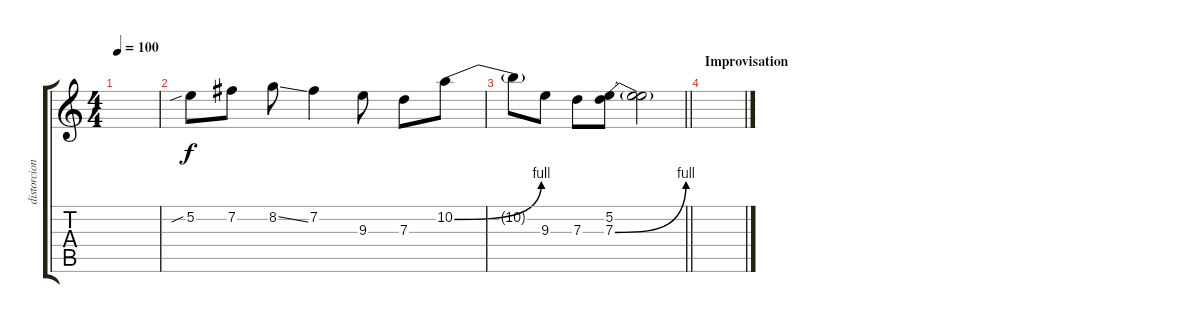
\track ("distorcion" "distorcion") {instrument distortionguitar}
\staff {score tabs}
\tuning (E4 B3 G3 D3 A2 E2) {hide}
\ts (4 4)
\tempo 100
\clef g2
\ks c
|
5.2{sib}.8 7.2.8 8.2{ss}.8 7.2.4 9.3.8 7.3.8 10.2{be (bend 0 0 60 4)}.8 |
\barLineRight lightlight
10.2{t}.8 9.3.8 7.3.8 (5.2 7.3{be (bend 0 0 60 4)}).8 (5.2{t} 7.3{t}).2 |
\section ("" "Improvisation")
